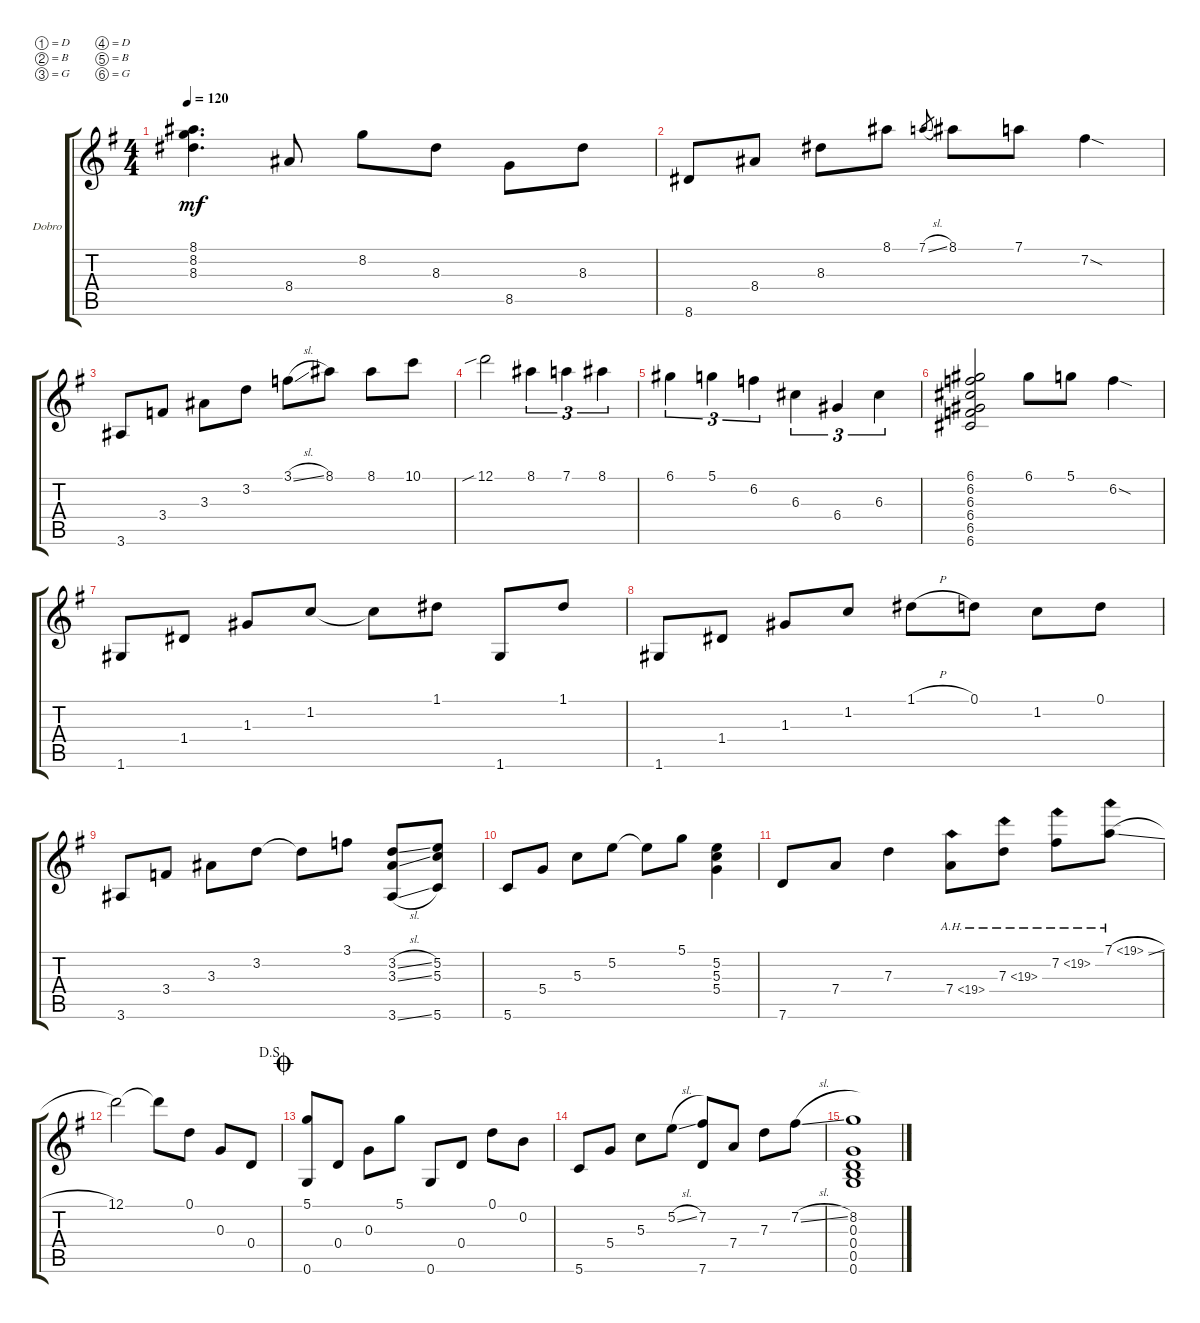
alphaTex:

\bracketExtendMode groupsimilarinstruments
\firstSystemTrackNameOrientation horizontal
\otherSystemsTrackNameOrientation horizontal
\track ("Dobro" "Dobro") {instrument acousticguitarsteel}
\staff {score tabs}
\tuning (D4 B3 G3 D3 B2 G2)
\ts (4 4)
\tempo 120
\clef g2
\ks g
(8.1 8.2 8.3).4{d dy mf} 8.4.8 8.2.8 8.3.8 8.5.8 8.3.8 |
8.6.8 8.4.8 8.3.8 8.1.8 7.1{sl}.8{gr} 8.1.8 7.1.8 7.2{sod}.4 |
3.6.8 3.4.8 3.3.8 3.2.8 3.1{sl}.8 8.1.8 8.1.8 10.1.8 |
12.1{sib}.2 8.1.4{tu (3 2)} 7.1.4{tu (3 2)} 8.1.4{tu (3 2)} |
6.1.4{tu (3 2)} 5.1.4{tu (3 2)} 6.2.4{tu (3 2)} 6.3.4{tu (3 2)} 6.4.4{tu (3 2)} 6.3.4{tu (3 2)} |
(6.1 6.2 6.3 6.4 6.5 6.6).2 6.1.8 5.1.8 6.2{sod}.4 |
1.6.8 1.4.8 1.3.8 1.2.8 1.2{t}.8 1.1.8 1.6.8 1.1.8 |
1.6.8 1.4.8 1.3.8 1.2.8 1.1{h}.8 0.1.8 1.2.8 0.1.8 |
3.6.8 3.4.8 3.3.8 3.2.8 3.2{t}.8 3.1.8 (3.2{sl} 3.3{sl} 3.6{sl}).8 (5.2 5.3 5.6).8 |
5.6.8 5.4.8 5.3.8 5.2.8 5.2{t}.8 5.1.8 (5.2 5.3 5.4).4 |
7.6.8 7.4.8 7.3.4 7.4{ah 12}.8 7.3{ah 12}.8 7.2{ah 12}.8 7.1{ah 12 sl}.8 |
\jump dalsegno
12.1.2 12.1{t}.8 0.1.8 0.3.8 0.4.8 |
\jump coda
(5.1 0.6).8 0.4.8 0.3.8 5.1.8 0.6.8 0.4.8 0.1.8 0.2.8 |
5.6.8 5.4.8 5.3.8 5.2{sl}.8 (7.2 7.6).8 7.4.8 7.3.8 7.2{sl}.8 |
(8.2 0.3 0.4 0.5 0.6).1
